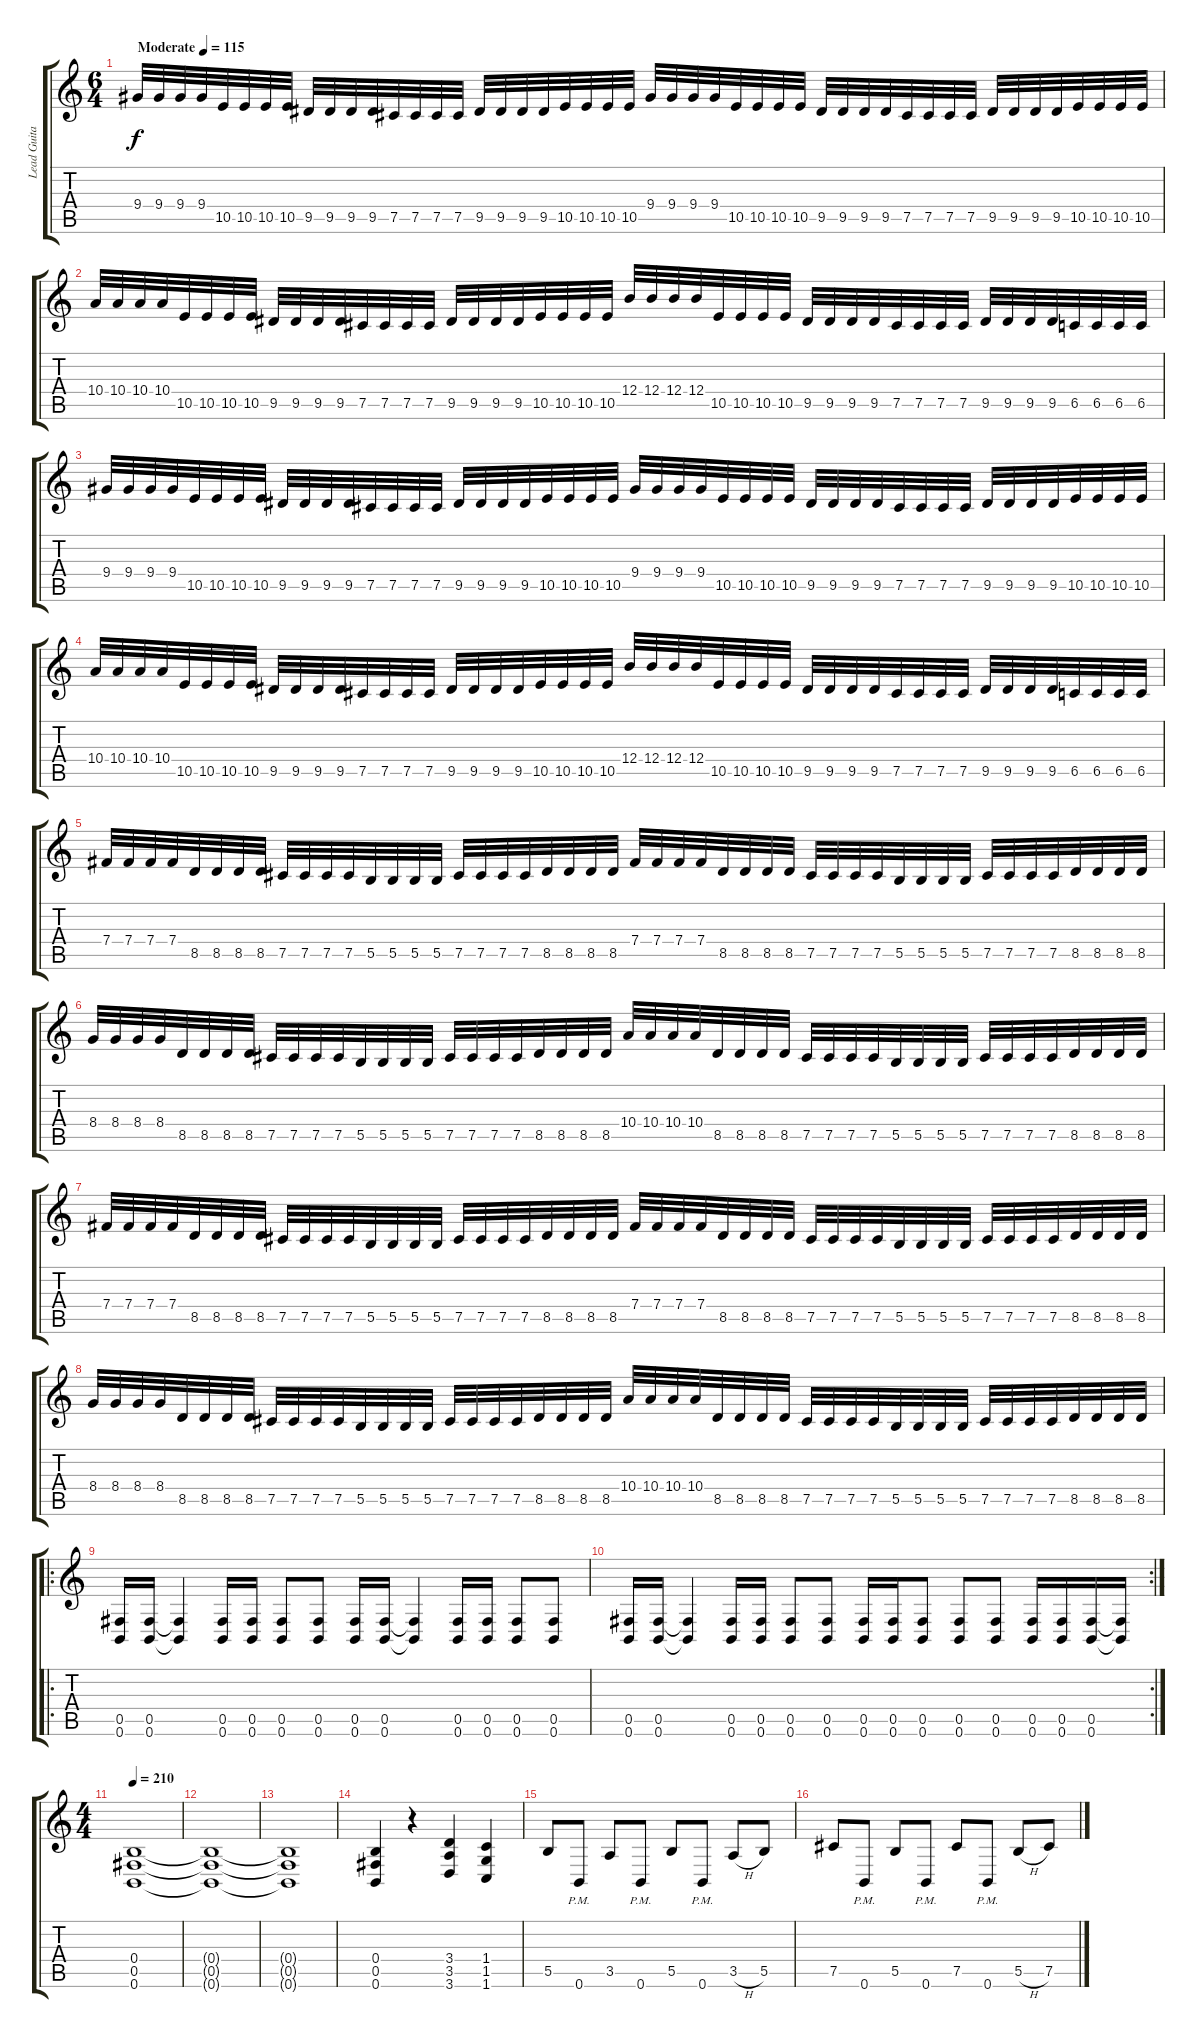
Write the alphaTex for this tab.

\track ("Lead Guitar - Kevin" "Lead Guita") {instrument distortionguitar}
\staff {score tabs}
\tuning (Db4 Ab3 E3 B2 Gb2 B1) {hide}
\ts (6 4)
\tempo (115 "Moderate")
\clef g2
\ks c
9.4.32{dy f instrument distortionguitar} 9.4.32 9.4.32 9.4.32 10.5.32 10.5.32 10.5.32 10.5.32 9.5.32 9.5.32 9.5.32 9.5.32 7.5.32 7.5.32 7.5.32 7.5.32 9.5.32 9.5.32 9.5.32 9.5.32 10.5.32 10.5.32 10.5.32 10.5.32 9.4.32 9.4.32 9.4.32 9.4.32 10.5.32 10.5.32 10.5.32 10.5.32 9.5.32 9.5.32 9.5.32 9.5.32 7.5.32 7.5.32 7.5.32 7.5.32 9.5.32 9.5.32 9.5.32 9.5.32 10.5.32 10.5.32 10.5.32 10.5.32 |
10.4.32 10.4.32 10.4.32 10.4.32 10.5.32 10.5.32 10.5.32 10.5.32 9.5.32 9.5.32 9.5.32 9.5.32 7.5.32 7.5.32 7.5.32 7.5.32 9.5.32 9.5.32 9.5.32 9.5.32 10.5.32 10.5.32 10.5.32 10.5.32 12.4.32 12.4.32 12.4.32 12.4.32 10.5.32 10.5.32 10.5.32 10.5.32 9.5.32 9.5.32 9.5.32 9.5.32 7.5.32 7.5.32 7.5.32 7.5.32 9.5.32 9.5.32 9.5.32 9.5.32 6.5.32 6.5.32 6.5.32 6.5.32 |
9.4.32 9.4.32 9.4.32 9.4.32 10.5.32 10.5.32 10.5.32 10.5.32 9.5.32 9.5.32 9.5.32 9.5.32 7.5.32 7.5.32 7.5.32 7.5.32 9.5.32 9.5.32 9.5.32 9.5.32 10.5.32 10.5.32 10.5.32 10.5.32 9.4.32 9.4.32 9.4.32 9.4.32 10.5.32 10.5.32 10.5.32 10.5.32 9.5.32 9.5.32 9.5.32 9.5.32 7.5.32 7.5.32 7.5.32 7.5.32 9.5.32 9.5.32 9.5.32 9.5.32 10.5.32 10.5.32 10.5.32 10.5.32 |
10.4.32 10.4.32 10.4.32 10.4.32 10.5.32 10.5.32 10.5.32 10.5.32 9.5.32 9.5.32 9.5.32 9.5.32 7.5.32 7.5.32 7.5.32 7.5.32 9.5.32 9.5.32 9.5.32 9.5.32 10.5.32 10.5.32 10.5.32 10.5.32 12.4.32 12.4.32 12.4.32 12.4.32 10.5.32 10.5.32 10.5.32 10.5.32 9.5.32 9.5.32 9.5.32 9.5.32 7.5.32 7.5.32 7.5.32 7.5.32 9.5.32 9.5.32 9.5.32 9.5.32 6.5.32 6.5.32 6.5.32 6.5.32 |
7.4.32 7.4.32 7.4.32 7.4.32 8.5.32 8.5.32 8.5.32 8.5.32 7.5.32 7.5.32 7.5.32 7.5.32 5.5.32 5.5.32 5.5.32 5.5.32 7.5.32 7.5.32 7.5.32 7.5.32 8.5.32 8.5.32 8.5.32 8.5.32 7.4.32 7.4.32 7.4.32 7.4.32 8.5.32 8.5.32 8.5.32 8.5.32 7.5.32 7.5.32 7.5.32 7.5.32 5.5.32 5.5.32 5.5.32 5.5.32 7.5.32 7.5.32 7.5.32 7.5.32 8.5.32 8.5.32 8.5.32 8.5.32 |
8.4.32 8.4.32 8.4.32 8.4.32 8.5.32 8.5.32 8.5.32 8.5.32 7.5.32 7.5.32 7.5.32 7.5.32 5.5.32 5.5.32 5.5.32 5.5.32 7.5.32 7.5.32 7.5.32 7.5.32 8.5.32 8.5.32 8.5.32 8.5.32 10.4.32 10.4.32 10.4.32 10.4.32 8.5.32 8.5.32 8.5.32 8.5.32 7.5.32 7.5.32 7.5.32 7.5.32 5.5.32 5.5.32 5.5.32 5.5.32 7.5.32 7.5.32 7.5.32 7.5.32 8.5.32 8.5.32 8.5.32 8.5.32 |
7.4.32 7.4.32 7.4.32 7.4.32 8.5.32 8.5.32 8.5.32 8.5.32 7.5.32 7.5.32 7.5.32 7.5.32 5.5.32 5.5.32 5.5.32 5.5.32 7.5.32 7.5.32 7.5.32 7.5.32 8.5.32 8.5.32 8.5.32 8.5.32 7.4.32 7.4.32 7.4.32 7.4.32 8.5.32 8.5.32 8.5.32 8.5.32 7.5.32 7.5.32 7.5.32 7.5.32 5.5.32 5.5.32 5.5.32 5.5.32 7.5.32 7.5.32 7.5.32 7.5.32 8.5.32 8.5.32 8.5.32 8.5.32 |
8.4.32 8.4.32 8.4.32 8.4.32 8.5.32 8.5.32 8.5.32 8.5.32 7.5.32 7.5.32 7.5.32 7.5.32 5.5.32 5.5.32 5.5.32 5.5.32 7.5.32 7.5.32 7.5.32 7.5.32 8.5.32 8.5.32 8.5.32 8.5.32 10.4.32 10.4.32 10.4.32 10.4.32 8.5.32 8.5.32 8.5.32 8.5.32 7.5.32 7.5.32 7.5.32 7.5.32 5.5.32 5.5.32 5.5.32 5.5.32 7.5.32 7.5.32 7.5.32 7.5.32 8.5.32 8.5.32 8.5.32 8.5.32 |
\ro
(0.5 0.6).16 (0.5 0.6).16 (0.5{t} 0.6{t}).4 (0.5 0.6).16 (0.5 0.6).16 (0.5 0.6).8 (0.5 0.6).8 (0.5 0.6).16 (0.5 0.6).16 (0.5{t} 0.6{t}).4 (0.5 0.6).16 (0.5 0.6).16 (0.5 0.6).8 (0.5 0.6).8 |
\rc 2
(0.5 0.6).16 (0.5 0.6).16 (0.5{t} 0.6{t}).4 (0.5 0.6).16 (0.5 0.6).16 (0.5 0.6).8 (0.5 0.6).8 (0.5 0.6).16 (0.5 0.6).16 (0.5 0.6).8 (0.5 0.6).8 (0.5 0.6).8 (0.5 0.6).16 (0.5 0.6).16 (0.5 0.6).16 (0.5{t} 0.6{t}).16 |
\ts (4 4)
\tempo 210
(0.4 0.5 0.6).1 |
(0.4{t} 0.5{t} 0.6{t}).1 |
(0.4{t} 0.5{t} 0.6{t}).1 |
(0.4 0.5 0.6).4 r.4 (3.4 3.5 3.6).4 (1.4 1.5 1.6).4 |
5.5.8 0.6{pm}.8 3.5.8 0.6{pm}.8 5.5.8 0.6{pm}.8 3.5{h}.8 5.5.8 |
7.5.8 0.6{pm}.8 5.5.8 0.6{pm}.8 7.5.8 0.6{pm}.8 5.5{h}.8 7.5.8
